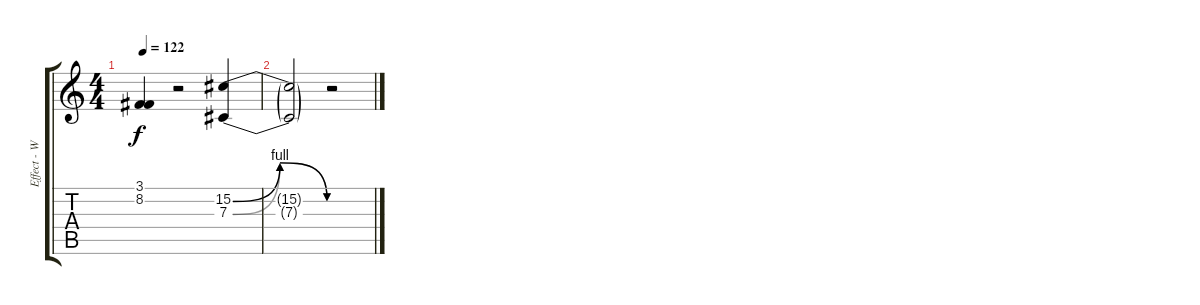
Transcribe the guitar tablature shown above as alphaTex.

\track ("Effect - Whales" "Effect - W") {instrument fx6goblins}
\staff {score tabs}
\tuning (Eb4 Bb3 Gb3 Db3 Ab2 Eb2) {hide}
\ts (4 4)
\tempo 122
\clef g2
\ks c
(3.1{t} 8.2{t}).4{dy f} r.2 (15.2{be (bendrelease 0 0 20 4 30 4 60 0)} 7.3{be (bendrelease 0 0 20 4 30 4 60 0)}).4 |
(15.2{t} 7.3{t}).2 r.2
